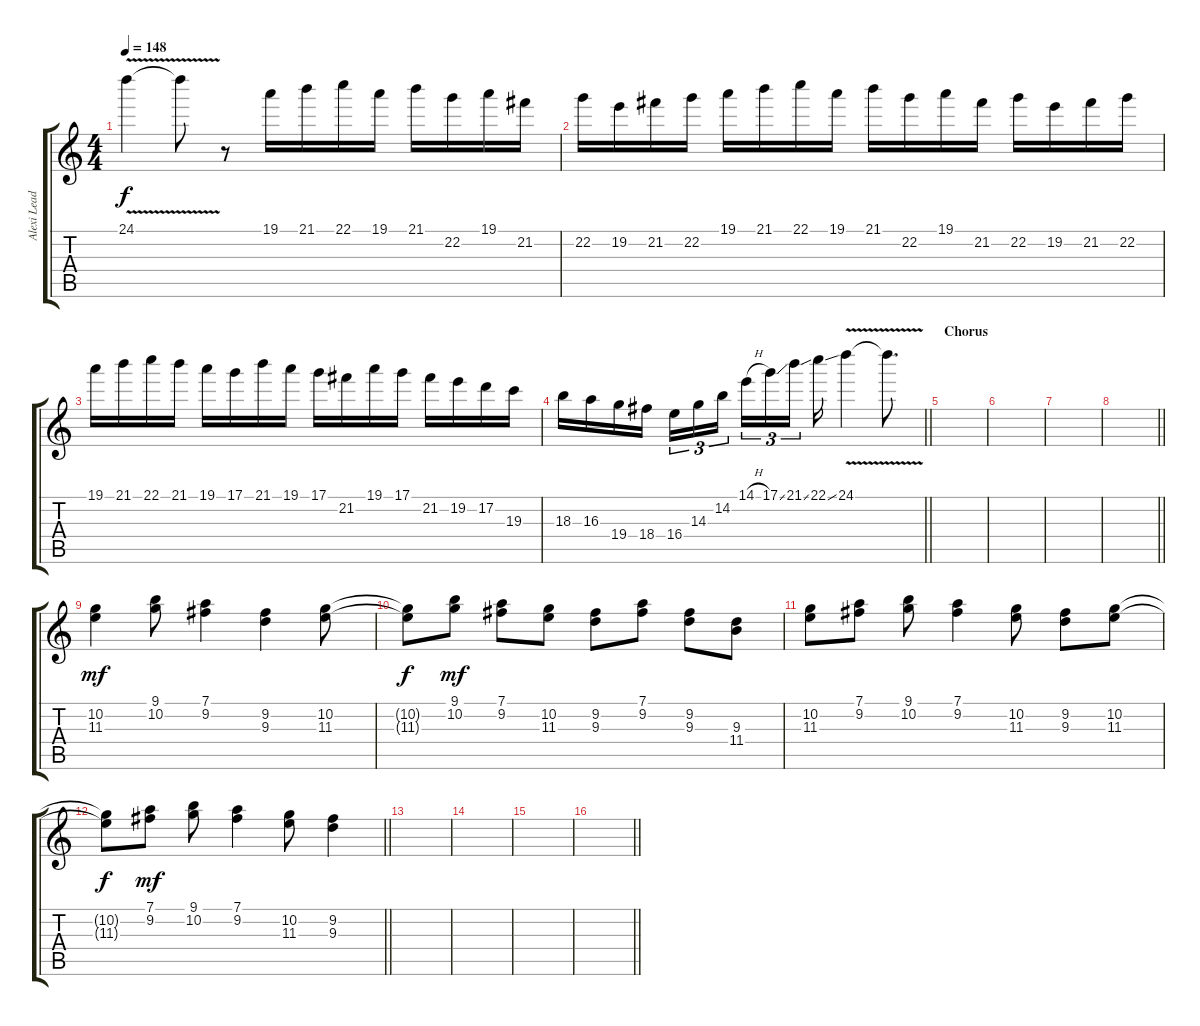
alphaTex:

\track ("Alexi Lead" "Alexi Lead") {instrument overdrivenguitar}
\staff {score tabs}
\tuning (D4 A3 F3 C3 G2 D2) {hide}
\ts (4 4)
\tempo 148
\clef g2
\ks c
24.1{v}.4{dy f} 24.1{t}.8 r.8 19.1.16 21.1.16 22.1.16 19.1.16 21.1.16 22.2.16 19.1.16 21.2.16 |
22.2.16 19.2.16 21.2.16 22.2.16 19.1.16 21.1.16 22.1.16 19.1.16 21.1.16 22.2.16 19.1.16 21.2.16 22.2.16 19.2.16 21.2.16 22.2.16 |
19.1.16 21.1.16 22.1.16 21.1.16 19.1.16 17.1.16 21.1.16 19.1.16 17.1.16 21.2.16 19.1.16 17.1.16 21.2.16 19.2.16 17.2.16 19.3.16 |
\barLineRight lightlight
18.3.16 16.3.16 19.4.16 18.4.16 16.4.16{tu (3 2)} 14.3.16{tu (3 2)} 14.2.16{tu (3 2) beam splitsecondary} 14.1{h}.16{tu (3 2)} 17.1{ss}.16{tu (3 2)} 21.1{ss}.16{tu (3 2)} 22.1{ss}.16 24.1{v}.4 24.1{t}.8{d} |
\section ("" "Chorus")
|
|
|
\barLineRight lightlight
|
(10.2 11.3).4{dy mf} (9.1 10.2).8 (7.1 9.2).4 (9.2 9.3).4 (10.2 11.3).8 |
(10.2{t} 11.3{t}).8{dy f} (9.1 10.2).8{dy mf} (7.1 9.2).8 (10.2 11.3).8 (9.2 9.3).8 (7.1 9.2).8 (9.2 9.3).8 (9.3 11.4).8 |
(10.2 11.3).8 (7.1 9.2).8 (9.1 10.2).8 (7.1 9.2).4 (10.2 11.3).8 (9.2 9.3).8 (10.2 11.3).8 |
\barLineRight lightlight
(10.2{t} 11.3{t}).8{dy f} (7.1 9.2).8{dy mf} (9.1 10.2).8 (7.1 9.2).4 (10.2 11.3).8 (9.2 9.3).4 |
|
|
|
\barLineRight lightlight
